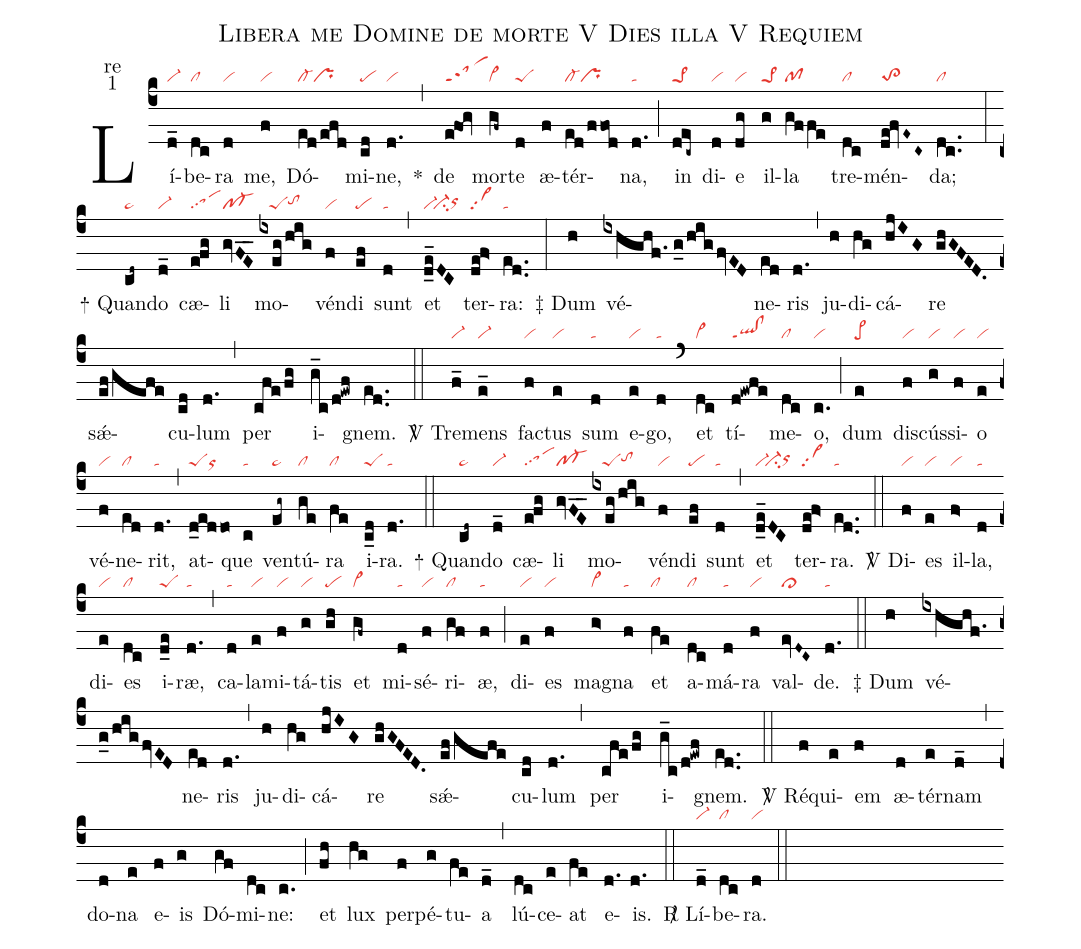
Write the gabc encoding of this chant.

name:Libera me Domine de morte V Dies illa V Requiem;
office-part:re;
mode:1;
nabc-lines:1;
%%
(c4) Lí(d_|vi-)be(dc|cl)ra(d|vi) me,(f|vi)
Dó(ed/efd|cl-pr)mi(cd|pe)ne,(d.|vi) <sp>*</sp>(,)
de(e@fog|saM5ppt1) mor(gf~|vi>)te(d|peS)
æ(f)tér(ed/ffod|cl-pr)na,(d.|ta) (;)
in(dec~|pe>1) di(d|vi)e(dg|vi)
il(g|pe>1)la(gffe|pf)
tre(dc|cl)mén(de@fvE~C~|to>2)da;(dc..|cl) (:)

<sp>+</sp> Quan(cd~|ta>)do(d_|vi-) cæ(e!fg|sapp1)li(gvFE__|pf-)
mo(ixeg/hig|///peStohh)vén(f|vi)di(ef|pe) sunt(d|ta) (,)
et(d_e_DC|vi-`ci-orhh) ter(de!f>|vi>pp2)ra:(ed..|ta) (:)

<sp>‡</sp> Dum(h)
vé(ixhghf.//g_0/higfvED)ne(ed)ris(d.) (,)
ju(h)di(hg)cá(hjIG)re(ghGFED.)
sǽ(ef/gefe)cu(cd)lum(d.) (,)
per(cfe/fg) i(g_c/d!ewf)gnem.(ed..) (::)

<sp>V/</sp>
Tre(f_|vi-)mens(e_|vi-)
fa(f|vi)ctus(e|vi) sum(d|ta) e(e|vi)go,(d|ta) (`)
et(dc|vi>) tí(d!ewfe|ql!clppt1)me(dc|cl)o,(c.|vi) (;)
dum(e|pe>) di(f|vi)scús(g|vi)si(f|vi)o(e|vi)
vé(f|vi)ne(ed|cl)rit,(d.|ta) (,)
at(d_eddo|peSor)que(c|ta)
ven(eg~|ta>)tú(ge|cl)ra(fe|cl) i(c_d|peS)ra.(d.|ta) (::)

<sp>+</sp> Quan(cd~|ta>)do(d_|vi-) cæ(e!fg|sapp1)li(gvFE__|pf-)
mo(ixeg/hig|///peStohh)vén(f|vi)di(ef|pe) sunt(d|ta) (,)
et(d_e_DC|vi-`ci-orhh) ter(de!f>|vi>pp2)ra.(ed..|ta) (::)

<sp>V/</sp> Di(f|vi)es(e|vi) il(f>|vi)la,(d|ta) di(e|vi)es(dc|cl) i(d_e|peS)ræ,(d.|ta) (,) ca(d|ta)la(e|vi)mi(f|vi)tá(g|vi)tis(gh|pe) et(gf~|vi>) mi(d|ta)sé(f|vi)ri(gf|cl)æ,(f|ta) (;)
di(e|vi)es(f|vi) ma(g>|vi>)gna(f|ta) et(fe|cl) a(dc|cl)má(d|ta)ra(f|vi) val(evD~C~|cl>)de.(d.|ta) (::)

<sp>‡</sp> Dum(h)
vé(ixhghf.//g_0/higfvED)ne(ed)ris(d.) (,)
ju(h)di(hg)cá(hjIG)re(ghGFED.)
sǽ(ef/gefe)cu(cd)lum(d.) (,)
per(cfe/fg) i(g_c/d!ewf)gnem.(ed..) (::)

<sp>V/</sp> Ré(f)qui(e)em(f) æ(d)tér(e)nam(d_) (,) do(d)na(e) e(f)is(g) Dó(gf)mi(dc)ne:(c.) (;)
et(fh) lux(hg) per(f)pé(g)tu(fe)a(d_) (,) lú(dc)ce(e)at(fe) e(d.)is.(d.) (::)

<sp>R/</sp> Lí(d_|vi-)be(dc|cl)ra.(d|vi) (::)
